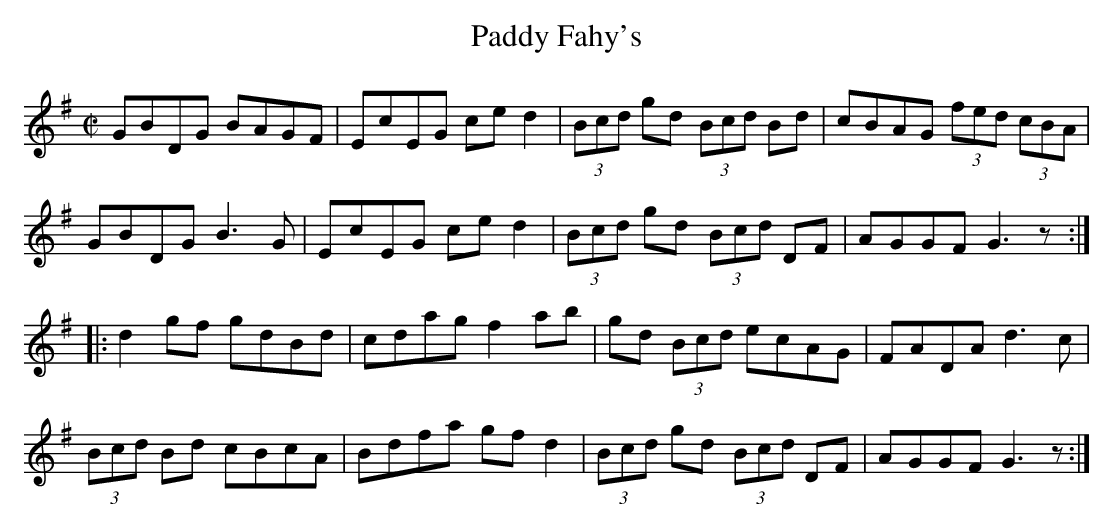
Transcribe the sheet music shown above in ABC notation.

X:1
T:Paddy Fahy's
M:C|
K:G
GBDG BAGF|EcEG ced2|(3Bcd gd (3Bcd Bd|cBAG (3fed (3cBA|
GBDG B3G|EcEG ced2|(3Bcd gd (3Bcd DF|AGGF G3z:|
|:d2gf gdBd|cdag f2ab|gd (3Bcd ecAG|FADA d3c|
(3Bcd Bd cBcA|Bdfa gfd2|(3Bcd gd (3Bcd DF|AGGF G3z:|
